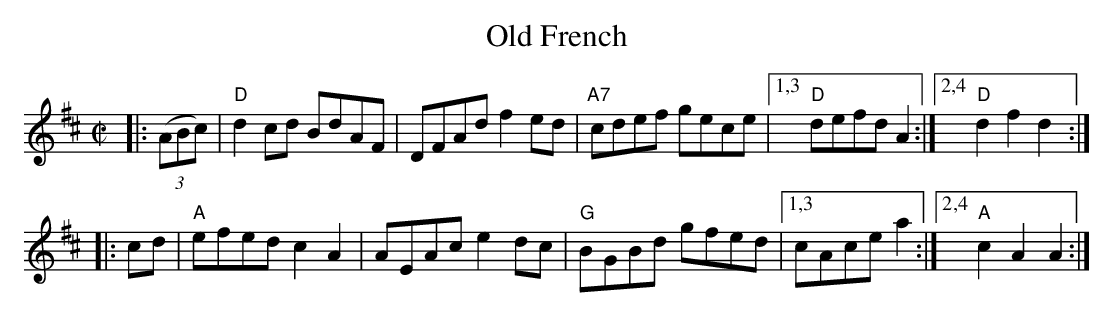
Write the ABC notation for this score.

X:1
T: Old French
M: C|
L: 1/8
K: D
|: ((3ABc) \
| "D"d2cd BdAF | DFAd f2ed | "A7"cdef gece |1,3 "D"defd A2 :|2,4 "D"d2f2 d2 :|
|: cd \
| "A"efed c2A2 | AEAc e2dc | "G"BGBd gfed |1,3 cAce a2 :|2,4 "A"c2A2 A2 :|
